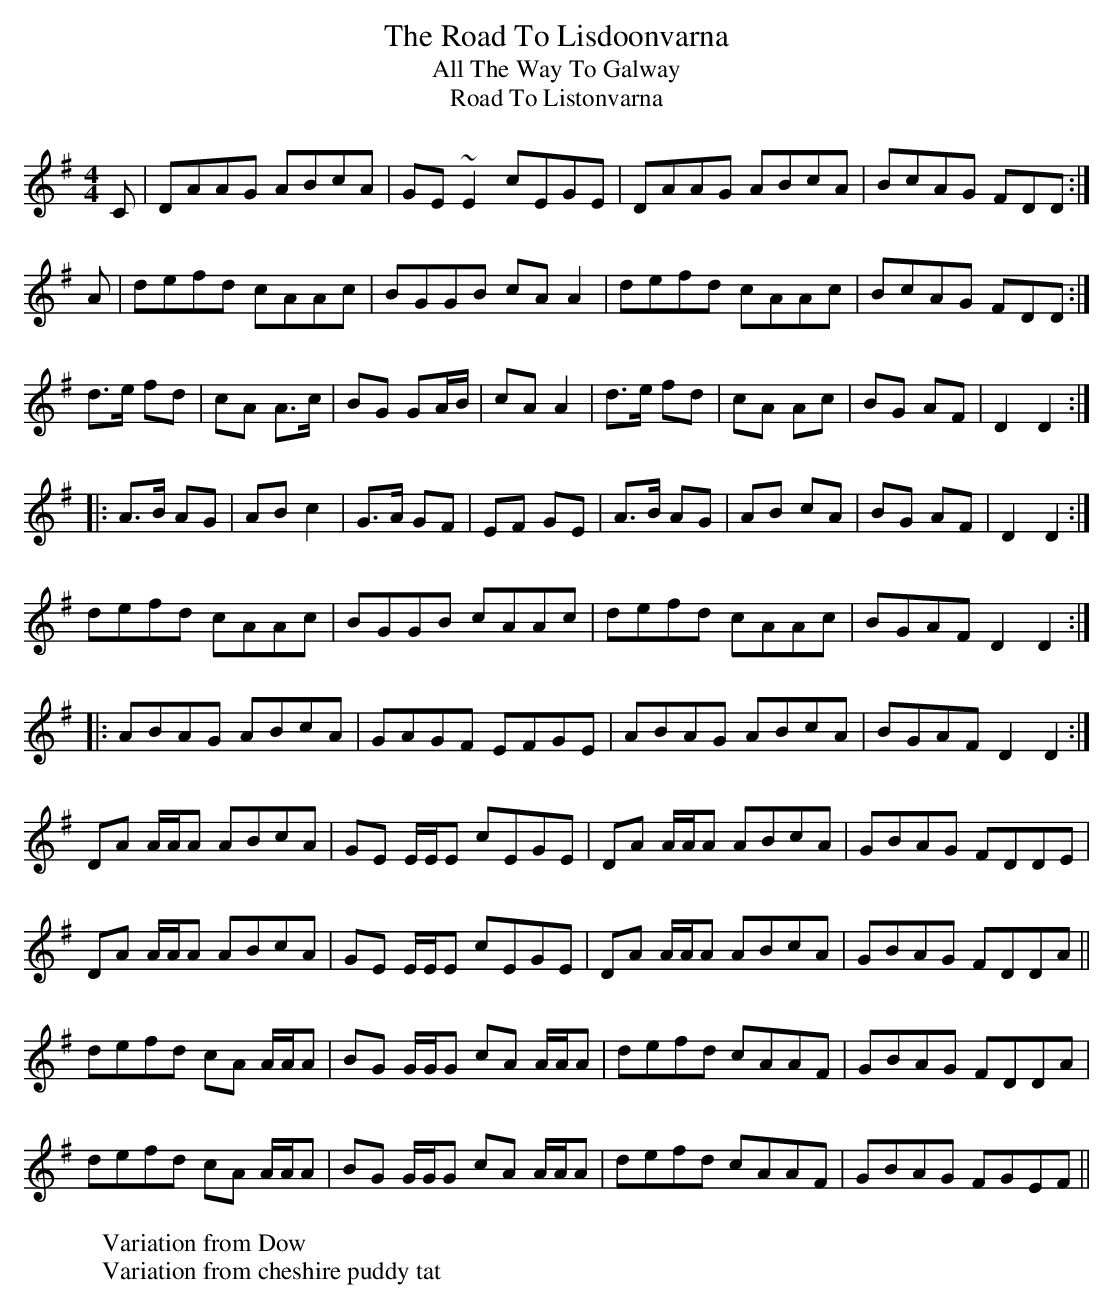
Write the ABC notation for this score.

X:1
T:Road To Lisdoonvarna, The
T:All The Way To Galway
T:Road To Listonvarna
M:4/4
L:1/8
K:Dmix
C|DAAG ABcA|GE~E2cEGE|DAAG ABcA|BcAG FDD:|
A|defd cAAc|BGGB cAA2|defd cAAc|BcAG FDD:|
W:Variation from Dow
K: Dmix
d>e fd|cA A>c|BG GA/B/|cA A2|d>e fd|cA Ac|BG AF|D2 D2:|
|:A>B AG|AB c2|G>A GF|EF GE|A>B AG|AB cA|BG AF|D2 D2:|
K: Dmix
defd cAAc|BGGB cAAc|defd cAAc|BGAF D2D2:|
|:ABAG ABcA|GAGF EFGE|ABAG ABcA|BGAF D2D2:|
W:Variation from cheshire puddy tat
K: Dmix
DA A/A/A ABcA|GE E/E/E cEGE|DA A/A/A ABcA|GBAG FDDE|
DA A/A/A ABcA|GE E/E/E cEGE|DA A/A/A ABcA|GBAG FDDA||
defd cA A/A/A|BG G/G/G cA A/A/A|defd cAAF|GBAG FDDA|
defd cA A/A/A|BG G/G/G cA A/A/A|defd cAAF|GBAG FGEF||
